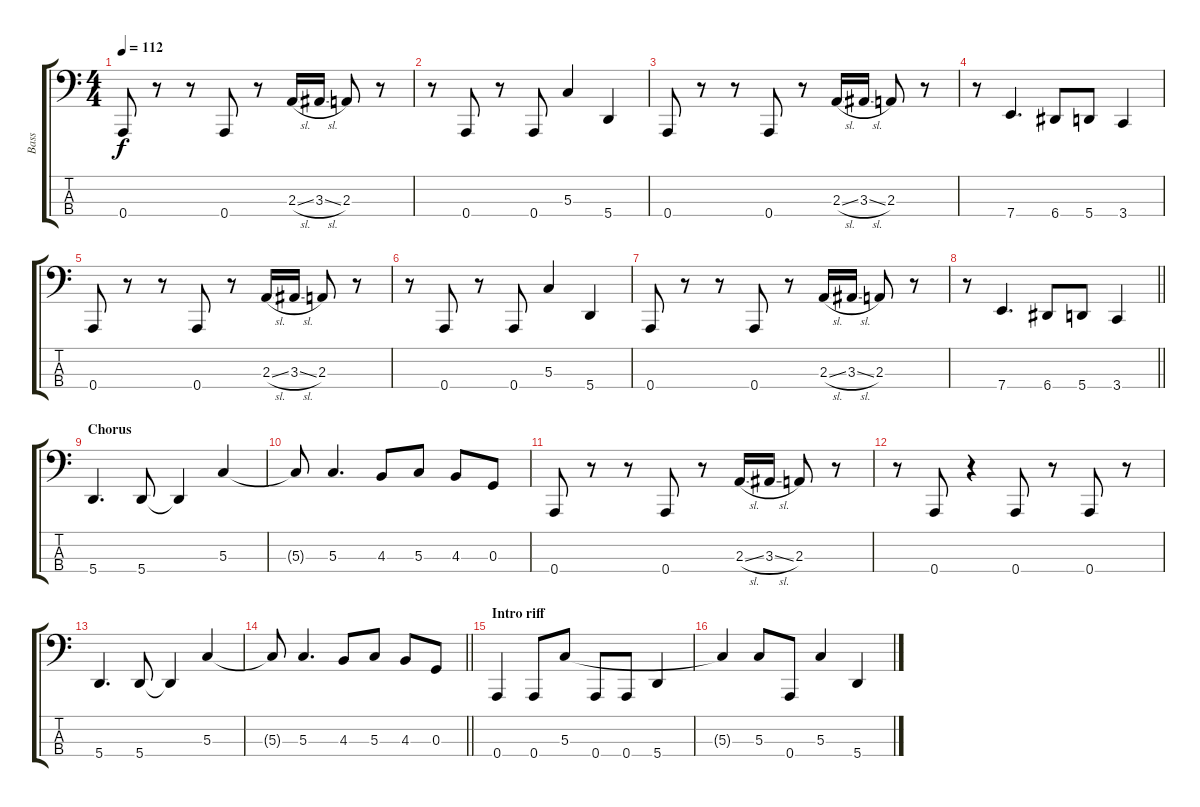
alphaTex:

\track ("Bass" "Bass") {instrument electricbassfinger}
\staff {score tabs}
\tuning (F2 C2 G1 A0) {hide}
\ts (4 4)
\tempo 112
\clef f4
\ks c
0.4.8{dy f} r.8 r.8 0.4.8 r.8 2.3{sl}.16 3.3{sl}.16 2.3.8 r.8 |
r.8 0.4.8 r.8 0.4.8 5.3.4 5.4.4 |
0.4.8 r.8 r.8 0.4.8 r.8 2.3{sl}.16 3.3{sl}.16 2.3.8 r.8 |
r.8 7.4.4{d} 6.4.8 5.4.8 3.4.4 |
0.4.8 r.8 r.8 0.4.8 r.8 2.3{sl}.16 3.3{sl}.16 2.3.8 r.8 |
r.8 0.4.8 r.8 0.4.8 5.3.4 5.4.4 |
0.4.8 r.8 r.8 0.4.8 r.8 2.3{sl}.16 3.3{sl}.16 2.3.8 r.8 |
\barLineRight lightlight
r.8 7.4.4{d} 6.4.8 5.4.8 3.4.4 |
\section ("" "Chorus")
5.4.4{d} 5.4.8 5.4{t}.4 5.3.4 |
5.3{t}.8 5.3.4{d} 4.3.8 5.3.8 4.3.8 0.3.8 |
0.4.8 r.8 r.8 0.4.8 r.8 2.3{sl}.16 3.3{sl}.16 2.3.8 r.8 |
r.8 0.4.8 r.4 0.4.8 r.8 0.4.8 r.8 |
5.4.4{d} 5.4.8 5.4{t}.4 5.3.4 |
\barLineRight lightlight
5.3{t}.8 5.3.4{d} 4.3.8 5.3.8 4.3.8 0.3.8 |
\section ("" "Intro riff")
0.4.4 0.4.8 5.3.8 0.4.8 0.4.8 5.4.4 |
5.3{t}.4 5.3.8 0.4.8 5.3.4 5.4.4
